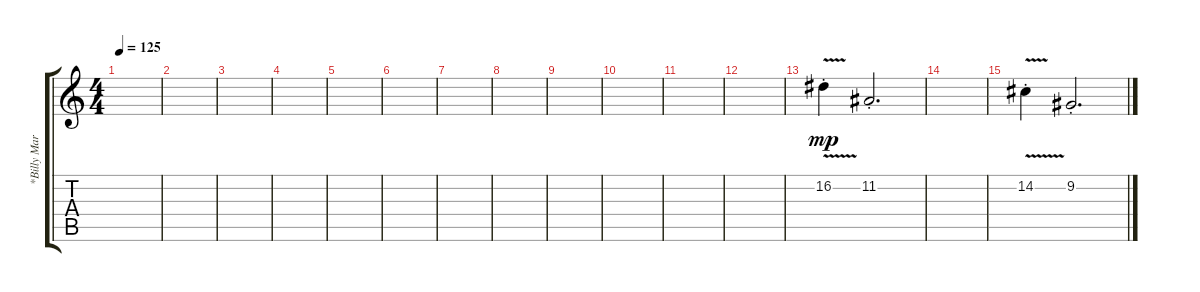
\track ("*Billy Martin (Keyboard 2)" "*Billy Mar") {instrument stringensemble1}
\staff {score tabs}
\tuning (E4 B3 G3 D3 A2 E2) {hide}
\ts (4 4)
\tempo 125
\clef g2
\ks c
|
|
|
|
|
|
|
|
|
|
|
|
16.2{v st}.4{dy mp} 11.2{st}.2{d} |
|
14.2{v st}.4 9.2{st}.2{d}
